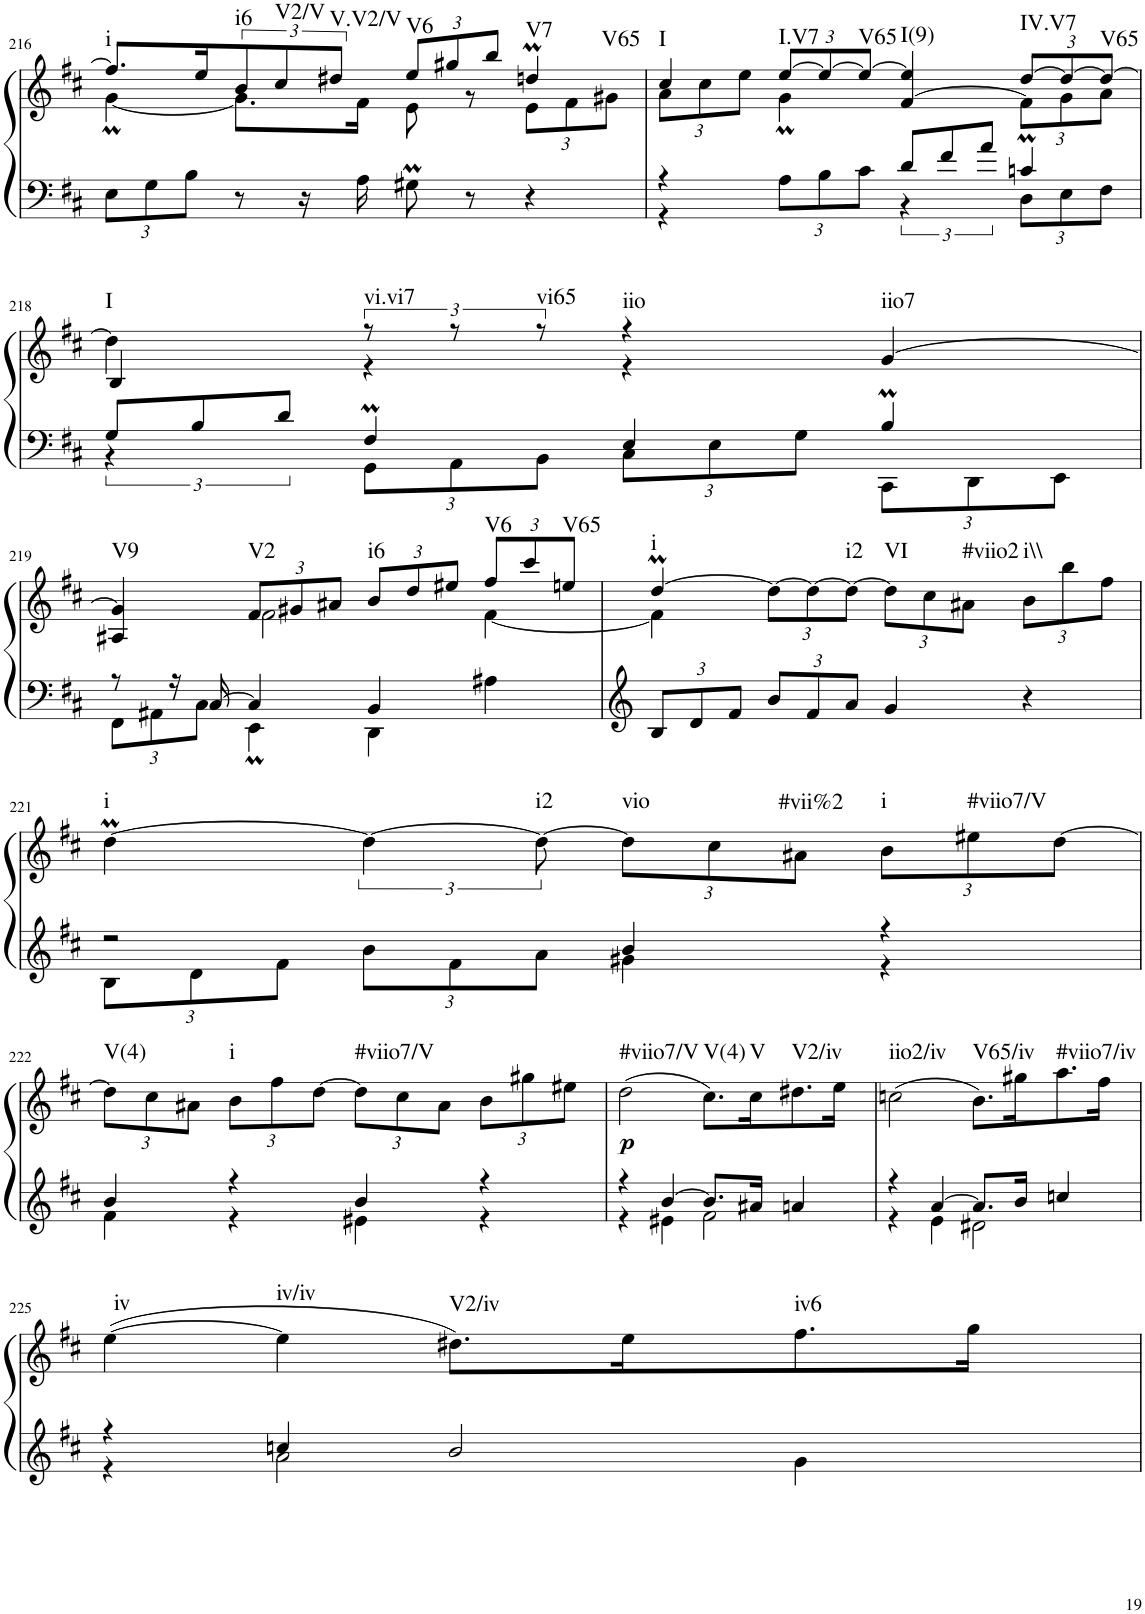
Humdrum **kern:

**kern	**kern	**dynam	**harte
*part1	*part1	*part1	*part1
*staff2	*staff1	*staff1/2	*
*I"Klavier links	*	*	*
!!LO:PB:g=z
*clefG2	*clefG2	*	*
*k[f#c#]	*k[f#c#]	*	*
*M2/2	*M2/2	*	*
*Xbrackettup	*	*	*
=216	=216	=216	=216
*	*^	*	*
!	!	!	!	!LO:H:kt=i
12E\L	8.ff#/L]	[4gM\	.	N
12G\	.	.	.	.
12B\J	.	.	.	.
.	16ee/K	.	.	.
!	!	!	!	!LO:H:kt=i6
8r	12b/	8.g\L]	.	N
!	!	!	!	!LO:H:kt=V2/V
.	12cc#/	.	.	N
16r	.	.	.	.
!	!	!	!	!LO:H:kt=V.V2/V
.	12dd#X/J	.	.	N
16A\	.	16f#\Jk	.	.
*	*Xbrackettup	*	*	*
!	!	!	!	!LO:H:kt=V6
8G#Xm\	12ee/L	8e\	.	N
.	12gg#X/	.	.	.
8r	.	8r	.	.
.	12bb/J	.	.	.
!	!	!	!	!LO:H:n=1:kt=V7
!	!	!	!	!LO:H:n=2:kt=V65
4r	4ddnM/	12e\L	.	N N
.	.	12f#\	.	.
.	.	12g#X\J	.	.
=217	=217	=217	=217	=217
*^	*	*	*	*
!	!	!	!	!	!LO:H:kt=I
*	*	*	*^	*	*
4r	4r	4cc#/	12a\L	3ryy	.	N
.	.	.	12cc#\	.	.	.
.	.	.	12ee\J	.	.	.
!	!	!	!	!	!	!LO:H:kt=I.V7
12A\L	4ryy	[4ee/	4gM\	.	.	N
12B\	.	.	.	12ryy	.	.
!	!	!	!	!	!	!LO:H:kt=V65
12c#\J	.	.	.	3..ryy	.	N
*brackettup	*	*	*	*	*	*
!	!	!	!	!	!	!LO:H:kt=I(9)
12d/L	4r	4ee/]	[4f#/	.	.	N
12f#/	.	.	.	.	.	.
12a/J	.	.	.	.	.	.
*	*Xbrackettup	*	*	*	*	*
!	!	!	!	!	!	!LO:H:kt=IV.V7
4cnM/	12D\L	[4dd/	12f#\L]	.	.	N
.	12E\	.	12g\	.	.	.
!	!	!	!	!	!	!LO:H:kt=V65
.	12F#\J	.	12a\J	.	.	N
!!LO:LB:g=z	!!	!!
=218	=218	=218	=218	=218	=218	=218
*brackettup	*	*	*	*	*	*
!	!	!	!	!	!	!LO:H:kt=I
12G/L	4r	4dd\]	4B/	3ryy	.	N
12B/	.	.	.	.	.	.
12d/J	.	.	.	.	.	.
*	*Xbrackettup	*	*	*	*	*
!	!	!	!	!	!	!LO:H:kt=vi.vi7
4F#m/	12GG\L	4r	4r	.	.	N
.	12AA\	.	.	12ryy	.	.
!	!	!	!	!	!	!LO:H:kt=vi65
.	12BB\J	.	.	3..ryy	.	N
!	!	!	!	!	!	!LO:H:kt=iio
4E/	12C#\L	4r	4r	.	.	N
.	12E\	.	.	.	.	.
.	12G\J	.	.	.	.	.
!	!	!	!	!	!	!LO:H:kt=iio7
4BM/	12CC#\L	[4g/	4ryy	.	.	N
.	12DD\	.	.	.	.	.
.	12EE\J	.	.	.	.	.
!!LO:LB:g=z
=219	=219	=219	=219	=219	=219	=219
!	!	!	!	!	!	!LO:H:kt=V9
*	*	*	*v	*v	*	*
8r	12FF#\L	4g/]	4A#X/	.	N
.	12AA#X\	.	.	.	.
16r	.	.	.	.	.
.	12C#\J	.	.	.	.
[16C#/	.	.	.	.	.
!	!	!	!	!	!LO:H:kt=V2
4C#/]	4EEM\	12f#/L	2f#\	.	N
.	.	12g#X/	.	.	.
.	.	12a#X/J	.	.	.
!	!	!	!	!	!LO:H:kt=i6
4BB/	4DD\	12b/L	.	.	N
.	.	12dd/	.	.	.
.	.	12ee#X/J	.	.	.
!	!	!	!	!	!LO:H:kt=V6
4A#X\	4ryy	12ff#/L	[4f#\	.	N
.	.	12ccc#/	.	.	.
!	!	!	!	!	!LO:H:kt=V65
.	.	12een/J	.	.	N
*v	*v	*	*	*	*
=220	=220	=220	=220	=220
!	!	!	!	!LO:H:kt=i
*	*	*^	*	*
12B/L	[4ddM/	4f#\]	3ryy	.	N
12d/	.	.	.	.	.
12f#/J	.	.	.	.	.
12b/L	4dd\_	2.ryy	.	.	.
12f#/	.	.	12ryy	.	.
!	!	!	!	!	!LO:H:kt=i2
12a/J	.	.	3..ryy	.	N
!	!	!	!	!	!LO:H:kt=VI
4g/	12dd\L]	.	.	.	N
.	12cc#\	.	.	.	.
!	!	!	!	!	!LO:H:kt=#viio2
.	12a#X\J	.	.	.	N
!	!	!	!	!	!LO:H:kt=i\\
4r	12b\L	.	.	.	N
.	12bb\	.	.	.	.
.	12ff#\J	.	.	.	.
!!LO:LB:g=z
=221	=221	=221	=221	=221	=221
*^	*	*	*	*	*
!	!	!	!	!	!	!LO:H:kt=i
*	*	*v	*v	*v	*	*
2r	12B\L	[4ddM\	.	N
.	12d\	.	.	.
.	12f#\J	.	.	.
*	*	*brackettup	*	*
.	12b\L	6dd\_	.	.
.	12f#\	.	.	.
!	!	!	!	!LO:H:kt=i2
.	12a\J	12dd\_	.	N
*	*	*Xbrackettup	*	*
!	!	!	!	!LO:H:kt=vio
4b/	4g#X\	12dd\L]	.	N
.	.	12cc#\	.	.
!	!	!	!	!LO:H:kt=#vii%2
.	.	12a#X\J	.	N
!	!	!	!	!LO:H:kt=i
4r	4r	12b\L	.	N
!	!	!	!	!LO:H:kt=#viio7/V
.	.	12ee#X\	.	N
.	.	[12dd\J	.	.
!!LO:LB:g=z
=222	=222	=222	=222	=222
!	!	!	!	!LO:H:kt=V(4)
4b/	4f#\	12dd\L]	.	N
.	.	12cc#\	.	.
.	.	12a#X\J	.	.
!	!	!	!	!LO:H:kt=i
4r	4r	12b\L	.	N
.	.	12ff#\	.	.
.	.	[12dd\J	.	.
!	!	!	!	!LO:H:kt=#viio7/V
4b/	4e#X\	12dd\L]	.	N
.	.	12cc#\	.	.
.	.	12a#\J	.	.
4r	4r	12b\L	.	.
.	.	12gg#X\	.	.
.	.	12ee#X\J	.	.
=223	=223	=223	=223	=223
!	!	!	!LO:DY:b	!LO:H:kt=#viio7/V
4r	4r	(2dd\	p	N
[4b/	4e#X\	.	.	.
!	!	!	!	!LO:H:kt=V(4)
8.b/L]	2f#\	8.cc#\L)	.	N
!	!	!	!	!LO:H:kt=V
16a#X/Jk	.	16cc#\K	.	N
!	!	!	!	!LO:H:kt=V2/iv
4an/	.	8.dd#X\	.	N
.	.	16ee\Jk	.	.
=224	=224	=224	=224	=224
!	!	!	!	!LO:H:kt=iio2/iv
4r	4r	(2ccn\	.	N
[4a/	4e\	.	.	.
!	!	!	!	!LO:H:kt=V65/iv
8.a/L]	2d#X\	8.b\L)	.	N
16b/Jk	.	16gg#X\K	.	.
!	!	!	!	!LO:H:kt=#viio7/iv
4ccn/	.	8.aa\	.	N
.	.	16ff#\Jk	.	.
!!LO:LB:g=z
=225	=225	=225	=225	=225
!	!	!	!	!LO:H:kt=iv
4r	4r	([4ee\	.	N
!	!	!	!	!LO:H:kt=iv/iv
4ccn/	2a\	4ee\]	.	N
!	!	!	!	!LO:H:kt=V2/iv
2b/	.	8.dd#X\L)	.	N
.	.	16ee\K	.	.
!	!	!	!	!LO:H:kt=iv6
.	4g\	8.ff#\	.	N
.	.	16gg\Jk	.	.
*v	*v	*	*	*
=	=	=	=
*-	*-	*-	*-
